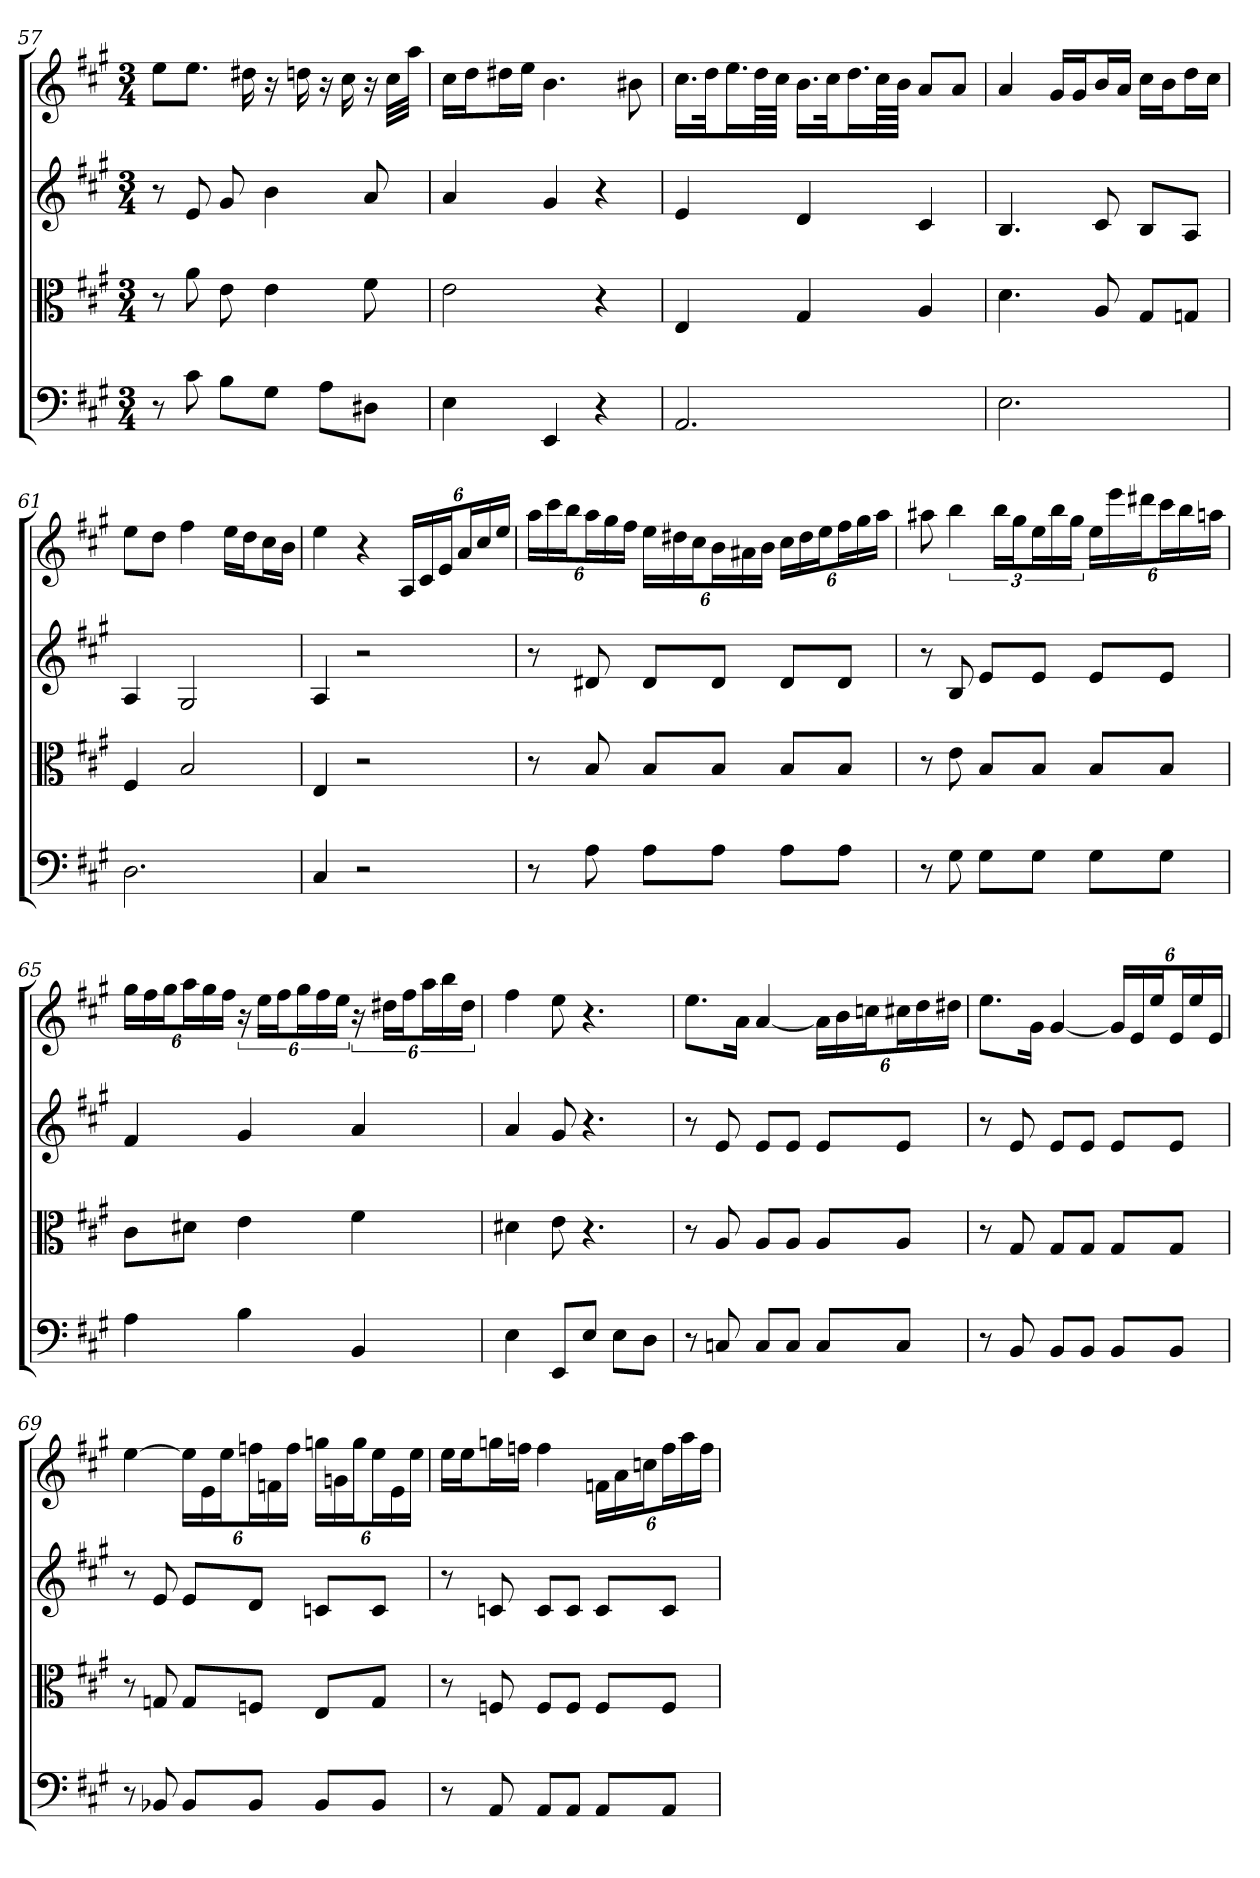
**kern	**kern	**kern	**kern
*part4	*part3	*part2	*part1
*staff4	*staff3	*staff2	*staff1
*clefF4	*clefC3	*	*
*k[f#c#g#]	*k[f#c#g#]	*k[f#c#g#]	*k[f#c#g#]
*A:	*A:	*A:	*A:
*M3/4	*M3/4	*M3/4	*M3/4
=57	=57	=57	=57
8r	8r	8r	8eeL
8c#	8a	8e	8.eeJ
8B\L	8e	8g#	.
.	.	.	16dd#X
8G#\J	4e	4b	16r
.	.	.	16ddn
8A\L	.	.	16r
.	.	.	16cc#
8D#X\J	8f#	8a	16r
.	.	.	32cc#LLL
.	.	.	32aaJJJ
=58	=58	=58	=58
4E	2e	4a	16cc#LL
.	.	.	16ddJ
.	.	.	16dd#XL
.	.	.	16eeJJ
4EE	.	4g#	4.b
4r	4r	4r	.
.	.	.	8b#X
=59	=59	=59	=59
2.AA	4E	4e	16.cc#LL
.	.	.	32ddJk
.	.	.	16.eeL
.	.	.	64ddLL
.	.	.	64cc#JJJJ
.	4G#	4d	16.bLL
.	.	.	32cc#Jk
.	.	.	16.ddL
.	.	.	64cc#LL
.	.	.	64bJJJJ
.	4A	4c#	8aL
.	.	.	8aJ
=60	=60	=60	=60
2.E	4.d	4.B	4a
.	.	.	16g#LL
.	.	.	16g#J
.	8A	8c#	16bL
.	.	.	16aJJ
.	8G#/L	8BL	16cc#LL
.	.	.	16bJ
.	8Gn/J	8AJ	16ddL
.	.	.	16cc#JJ
=61	=61	=61	=61
2.D	4F#	4A	8eeL
.	.	.	8ddJ
.	2B	2G#	4ff#
.	.	.	16eeLL
.	.	.	16ddJ
.	.	.	16cc#L
.	.	.	16bJJ
=62	=62	=62	=62
4C#	4E	4A	4ee
2r	2r	2r	4r
.	.	.	24ALL
.	.	.	24c#
.	.	.	24eJ
.	.	.	24aL
.	.	.	24cc#
.	.	.	24eeJJ
=63	=63	=63	=63
8r	8r	8r	24aaLL
.	.	.	24ccc#
.	.	.	24bbJ
8A	8B	8d#X	24aaL
.	.	.	24gg#
.	.	.	24ff#JJ
8A\L	8B/L	8d#L	24eeLL
.	.	.	24dd#X
.	.	.	24cc#J
8A\J	8B/J	8d#J	24bL
.	.	.	24a#X
.	.	.	24bJJ
8A\L	8B/L	8d#L	24cc#LL
.	.	.	24dd#
.	.	.	24eeJ
8A\J	8B/J	8d#J	24ff#L
.	.	.	24gg#
.	.	.	24aaJJ
=64	=64	=64	=64
8r	8r	8r	8aa#X
8G#	8e	8B	6bb
8G#\L	8B/L	8eL	.
.	.	.	24bbLL
.	.	.	24gg#J
8G#\J	8B/J	8eJ	24eeL
.	.	.	24bb
.	.	.	24gg#JJ
8G#\L	8B/L	8eL	24eeLL
.	.	.	24eee
.	.	.	24ddd#XJ
8G#\J	8B/J	8eJ	24ccc#L
.	.	.	24bb
.	.	.	24aanJJ
=65	=65	=65	=65
4A	8c#\L	4f#	24gg#LL
.	.	.	24ff#
.	.	.	24gg#J
.	8d#X\J	.	24aaL
.	.	.	24gg#
.	.	.	24ff#JJ
4B	4e	4g#	24r
.	.	.	24eeLL
.	.	.	24ff#J
.	.	.	24gg#L
.	.	.	24ff#
.	.	.	24eeJJ
4BB	4f#	4a	24r
.	.	.	24dd#XLL
.	.	.	24ff#J
.	.	.	24aaL
.	.	.	24bb
.	.	.	24dd#JJ
=66	=66	=66	=66
4E	4d#X	4a	4ff#
8EE/L	8e	8g#	8ee
8E/J	4.r	4.r	4.r
8E\L	.	.	.
8D\J	.	.	.
=67	=67	=67	=67
8r	8r	8r	8.eeL
8Cn	8A	8e	.
.	.	.	16aJk
8C/L	8A/L	8eL	[4a
8C/J	8A/J	8eJ	.
8C/L	8A/L	8eL	24aLL]
.	.	.	24b
.	.	.	24ccnJ
8C/J	8A/J	8eJ	24cc#XL
.	.	.	24dd
.	.	.	24dd#XJJ
=68	=68	=68	=68
8r	8r	8r	8.eeL
8BB	8G#	8e	.
.	.	.	16g#Jk
8BB/L	8G#/L	8eL	[4g#
8BB/J	8G#/J	8eJ	.
8BB/L	8G#/L	8eL	24g#LL]
.	.	.	24e
.	.	.	24eeJ
8BB/J	8G#/J	8eJ	24eL
.	.	.	24ee
.	.	.	24eJJ
=69	=69	=69	=69
8r	8r	8r	[4ee
8BB-X	8Gn	8e	.
8BB-/L	8G/L	8eL	24eeLL]
.	.	.	24e
.	.	.	24eeJ
8BB-/J	8Fn/J	8dJ	24ffnL
.	.	.	24fn
.	.	.	24ffJJ
8BB-/L	8E/L	8cnL	24ggnLL
.	.	.	24gn
.	.	.	24ggJ
8BB-/J	8G/J	8cJ	24eeL
.	.	.	24e
.	.	.	24eeJJ
=70	=70	=70	=70
8r	8r	8r	16eeLL
.	.	.	16eeJ
8AA	8Fn	8cn	16ggnL
.	.	.	16ffnJJ
8AA/L	8F/L	8cL	4ff
8AA/J	8F/J	8cJ	.
8AA/L	8F/L	8cL	24fnLL
.	.	.	24a
.	.	.	24ccnJ
8AA/J	8F/J	8cJ	24ffL
.	.	.	24aa
.	.	.	24ffJJ
=	=	=	=
*-	*-	*-	*-
